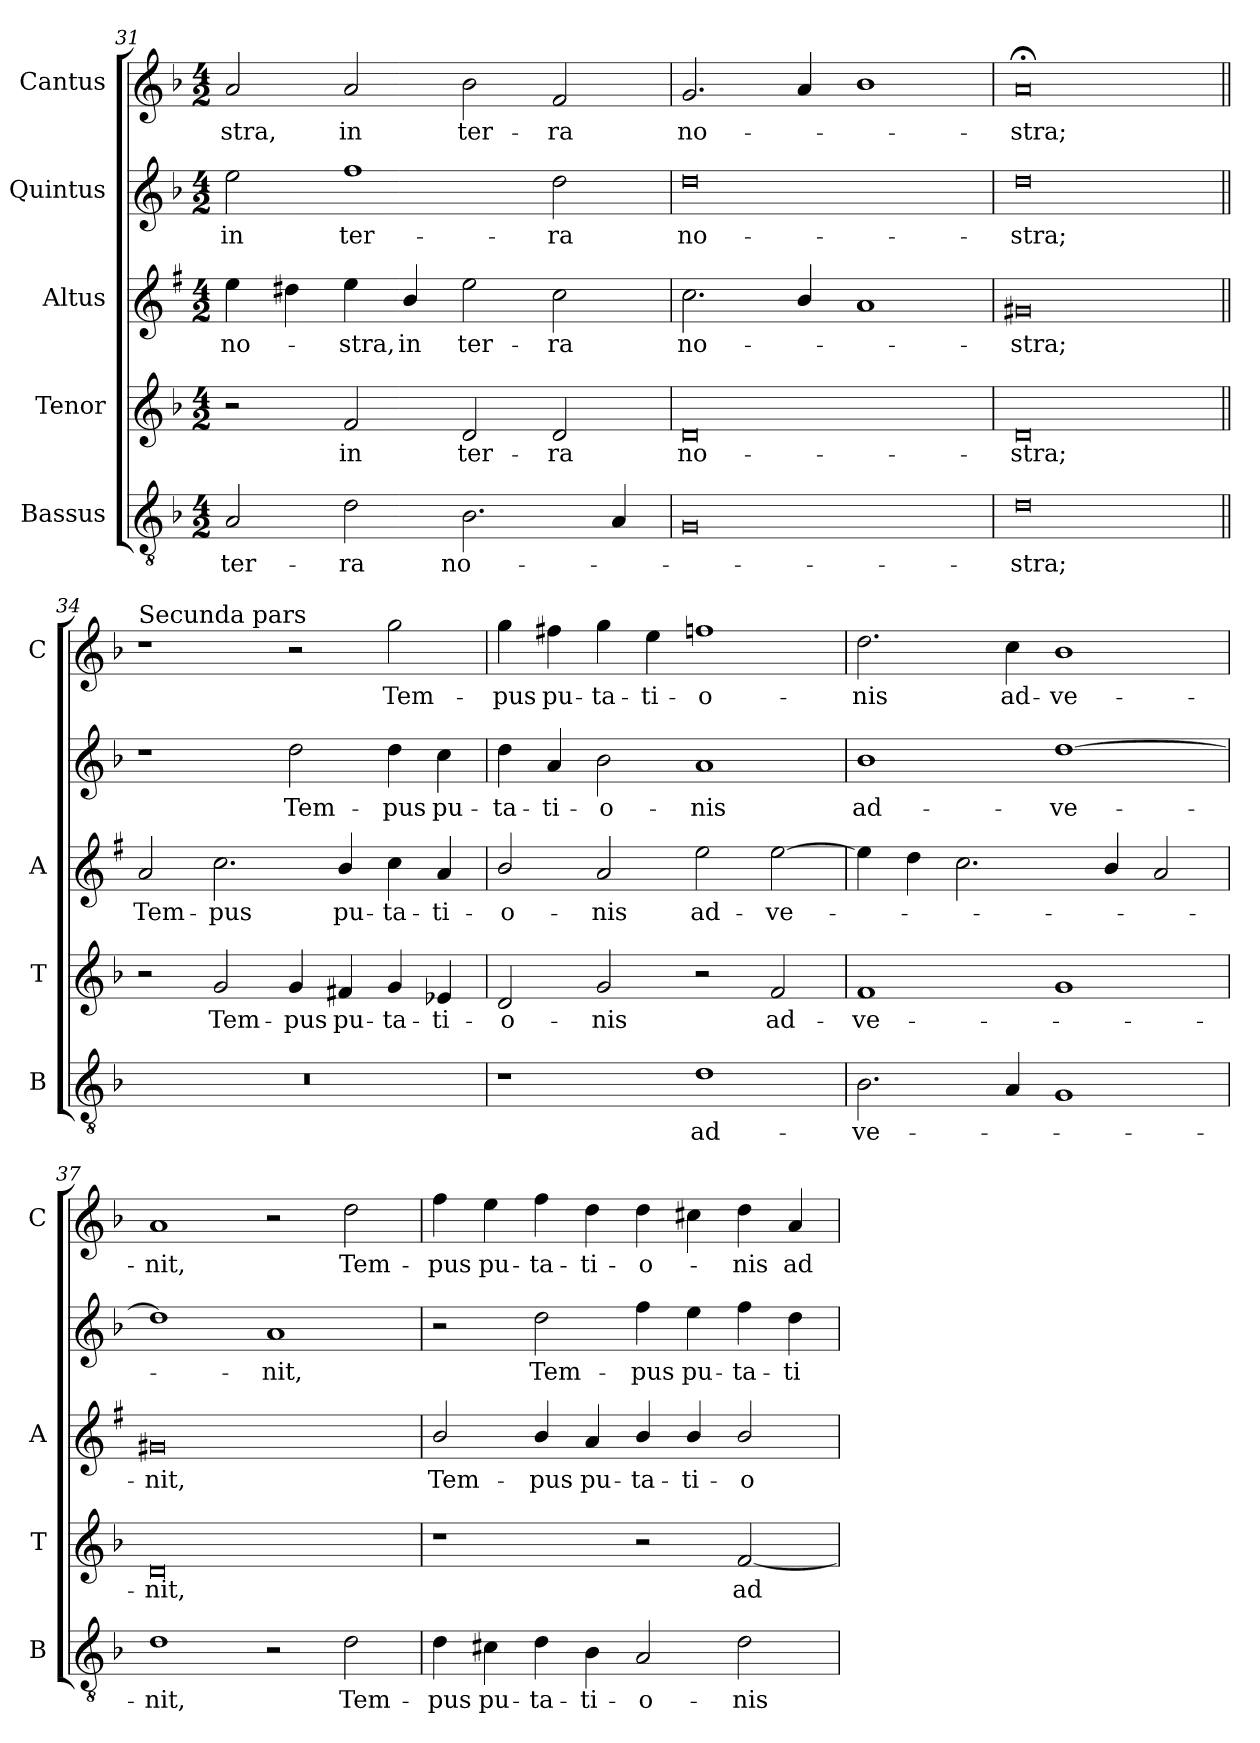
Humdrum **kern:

**kern	**text	**kern	**text	**kern	**text	**kern	**text	**kern	**text
*part5	*part5	*part4	*part4	*part3	*part3	*part2	*part2	*part1	*part1
*staff5	*staff5	*staff4	*staff4	*staff3	*staff3	*staff2	*staff2	*staff1	*staff1
*I"Bassus	*	*I"Tenor	*	*I"Altus	*	*I"Quintus	*	*I"Cantus	*
*I'B	*	*I'T	*	*I'A	*	*	*	*I'C	*
*clefGv2	*	*clefG2	*	*clefG2	*	*clefG2	*	*clefG2	*
*	*	*	*	*ITrd1c2	*	*	*	*	*
*k[b-]	*	*k[b-]	*	*k[b-]	*	*k[b-]	*	*k[b-]	*
*F:	*	*F:	*	*F:	*	*F:	*	*F:	*
*M4/2	*	*M4/2	*	*M4/2	*	*M4/2	*	*M4/2	*
=31	=31	=31	=31	=31	=31	=31	=31	=31	=31
!	!LO:LY:b	!	!	!	!LO:LY:b	!	!LO:LY:b	!	!LO:LY:b
2A/	ter-	2r	.	4dd\	no-	2ee\	in	2a/	-stra,
.	.	.	.	4cc#X\	.	.	.	.	.
!	!LO:LY:b	!	!LO:LY:b	!	!LO:LY:b	!	!LO:LY:b	!	!LO:LY:b
2d\	-ra	2f/	in	4dd\	-stra,	1ff	ter-	2a/	in
!	!	!	!	!	!LO:LY:b	!	!	!	!
.	.	.	.	4a/	in	.	.	.	.
!	!LO:LY:b	!	!LO:LY:b	!	!LO:LY:b	!	!	!	!LO:LY:b
2.B-\	no-	2d/	ter-	2dd\	ter-	.	.	2b-\	ter-
!	!	!	!LO:LY:b	!	!LO:LY:b	!	!LO:LY:b	!	!LO:LY:b
.	.	2d/	-ra	2b-\	-ra	2dd\	-ra	2f/	-ra
4A/	.	.	.	.	.	.	.	.	.
=32	=32	=32	=32	=32	=32	=32	=32	=32	=32
!	!	!	!LO:LY:b	!	!LO:LY:b	!	!LO:LY:b	!	!LO:LY:b
0G	.	0d	no-	2.b-\	no-	0dd	no-	2.g/	no-
.	.	.	.	4a/	.	.	.	4a/	.
.	.	.	.	1g	.	.	.	1b-	.
!!LO:LB:g=z
=33	=33	=33	=33	=33	=33	=33	=33	=33	=33
!	!LO:LY:b	!	!LO:LY:b	!	!LO:LY:b	!	!LO:LY:b	!	!LO:LY:b
0d	-stra;	0d	-stra;	0f#X	-stra;	0dd	-stra;	0a;<	-stra;
=34||	=34||	=34||	=34||	=34||	=34||	=34||	=34||	=34||	=34||
!	!	!	!	!	!	!	!	!LO:TX:a:t=Secunda pars	!
!	!	!	!	!	!LO:LY:b	!	!	!	!
0r	.	2r	.	2g/	Tem-	1r	.	1r	.
!	!	!	!LO:LY:b	!	!LO:LY:b	!	!	!	!
.	.	2g/	Tem-	2.b-\	-pus	.	.	.	.
!	!	!	!LO:LY:b	!	!	!	!LO:LY:b	!	!
.	.	4g/	-pus	.	.	2dd\	Tem-	2r	.
!	!	!	!LO:LY:b	!	!LO:LY:b	!	!	!	!
.	.	4f#X/	pu-	4a/	pu-	.	.	.	.
!	!	!	!LO:LY:b	!	!LO:LY:b	!	!LO:LY:b	!	!LO:LY:b
.	.	4g/	-ta-	4b-\	-ta-	4dd\	-pus	2gg\	Tem-
!	!	!	!LO:LY:b	!	!LO:LY:b	!	!LO:LY:b	!	!
.	.	4e-X/	-ti-	4g/	-ti-	4cc\	pu-	.	.
=35	=35	=35	=35	=35	=35	=35	=35	=35	=35
!	!	!	!LO:LY:b	!	!LO:LY:b	!	!LO:LY:b	!	!LO:LY:b
1r	.	2d/	-o-	2a/	-o-	4dd\	-ta-	4gg\	-pus
!	!	!	!	!	!	!	!LO:LY:b	!	!LO:LY:b
.	.	.	.	.	.	4a/	-ti-	4ff#X\	pu-
!	!	!	!LO:LY:b	!	!LO:LY:b	!	!LO:LY:b	!	!LO:LY:b
.	.	2g/	-nis	2g/	-nis	2b-\	-o-	4gg\	-ta-
!	!	!	!	!	!	!	!	!	!LO:LY:b
.	.	.	.	.	.	.	.	4ee\	-ti-
!	!LO:LY:b	!	!	!	!LO:LY:b	!	!LO:LY:b	!	!LO:LY:b
1d	ad-	2r	.	2dd\	ad-	1a	-nis	1ffn	-o-
!	!	!	!LO:LY:b	!	!LO:LY:b	!	!	!	!
.	.	2f/	ad-	[2dd\	-ve-	.	.	.	.
=36	=36	=36	=36	=36	=36	=36	=36	=36	=36
!	!LO:LY:b	!	!LO:LY:b	!	!	!	!LO:LY:b	!	!LO:LY:b
2.B-\	-ve-	1f	-ve-	4dd\]	.	1b-	ad-	2.dd\	-nis
.	.	.	.	4cc\	.	.	.	.	.
.	.	.	.	2.b-\	.	.	.	.	.
!	!	!	!	!	!	!	!	!	!LO:LY:b
4A/	.	.	.	.	.	.	.	4cc\	ad-
!	!	!	!	!	!	!	!LO:LY:b	!	!LO:LY:b
1G	.	1g	.	.	.	[1dd	-ve-	1b-	-ve-
.	.	.	.	4a/	.	.	.	.	.
.	.	.	.	2g/	.	.	.	.	.
=37	=37	=37	=37	=37	=37	=37	=37	=37	=37
!	!LO:LY:b	!	!LO:LY:b	!	!LO:LY:b	!	!	!	!LO:LY:b
1d	-nit,	0d	-nit,	0f#X	-nit,	1dd]	.	1a	-nit,
!	!	!	!	!	!	!	!LO:LY:b	!	!
2r	.	.	.	.	.	1a	-nit,	2r	.
!	!LO:LY:b	!	!	!	!	!	!	!	!LO:LY:b
2d\	Tem-	.	.	.	.	.	.	2dd\	Tem-
!!LO:PB:g=z
=38	=38	=38	=38	=38	=38	=38	=38	=38	=38
!	!LO:LY:b	!	!	!	!LO:LY:b	!	!	!	!LO:LY:b
4d\	-pus	1r	.	2a/	Tem-	2r	.	4ff\	-pus
!	!LO:LY:b	!	!	!	!	!	!	!	!LO:LY:b
4c#X\	pu-	.	.	.	.	.	.	4ee\	pu-
!	!LO:LY:b	!	!	!	!LO:LY:b	!	!LO:LY:b	!	!LO:LY:b
4d\	-ta-	.	.	4a/	-pus	2dd\	Tem-	4ff\	-ta-
!	!LO:LY:b	!	!	!	!LO:LY:b	!	!	!	!LO:LY:b
4B-\	-ti-	.	.	4g/	pu-	.	.	4dd\	-ti-
!	!LO:LY:b	!	!	!	!LO:LY:b	!	!LO:LY:b	!	!LO:LY:b
2A/	-o-	2r	.	4a/	-ta-	4ff\	-pus	4dd\	-o-
!	!	!	!	!	!LO:LY:b	!	!LO:LY:b	!	!
.	.	.	.	4a/	-ti-	4ee\	pu-	4cc#X\	.
!	!LO:LY:b	!	!LO:LY:b	!	!LO:LY:b	!	!LO:LY:b	!	!LO:LY:b
2d\	-nis	[2f/	ad-	2a/	-o-	4ff\	-ta-	4dd\	-nis
!	!	!	!	!	!	!	!LO:LY:b	!	!LO:LY:b
.	.	.	.	.	.	4dd\	-ti-	4a/	ad-
=	=	=	=	=	=	=	=	=	=
*-	*-	*-	*-	*-	*-	*-	*-	*-	*-
